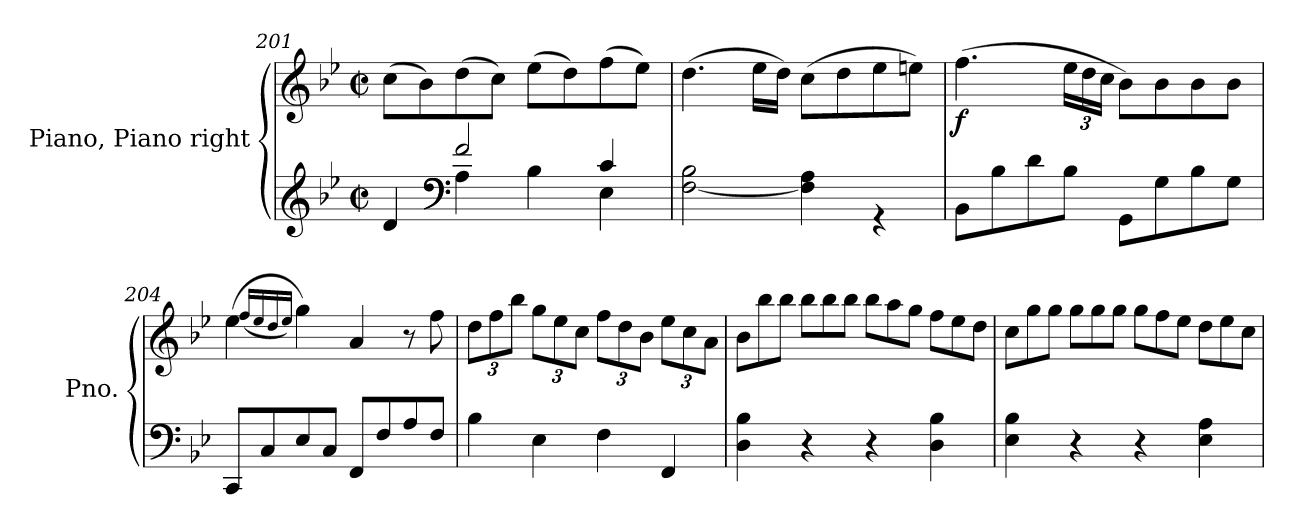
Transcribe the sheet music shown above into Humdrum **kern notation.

**kern	**kern	**dynam
*part1	*part1	*part1
*staff2	*staff1	*staff1/2
*I"Piano, Piano right	*	*
*I'Pno.	*	*
*clefG2	*clefG2	*
*k[b-e-]	*k[b-e-]	*
*M2/2	*M2/2	*
*met(c|)	*met(c|)	*
=201	=201	=201
*^	*	*
4d/	4ryy	(>8cc\L	.
.	.	8b-\)	.
*clefF4	*	*	*
2f/	4A\	(>8dd\	.
.	.	8cc\J)	.
.	4B-\	(>8ee-\L	.
.	.	8dd\)	.
4c/	4E-\	(>8ff\	.
.	.	8ee-\J)	.
*v	*v	*	*
=202	=202	=202
[2F\ 2B-\	(>4.dd\	.
.	16ee-\LL	.
.	16dd\JJ)	.
4F\] 4A\	(>8cc\L	.
.	8dd\	.
4rGG	8ee-\	.
.	8een\J)	.
=203	=203	=203
!	!	!LO:DY:b
8BB-\L	(>4.ff\	f
8B-\	.	.
8d\	.	.
*	*Xbrackettup	*
8B-\J	24ee-\LL	.
.	24dd\	.
.	24cc\JJ	.
8GG\L	8b-\L)	.
8G\	8b-\	.
8B-\	8b-\	.
8G\J	8b-\J	.
=204	=204	=204
8CC/L	(>4ee-\	.
8C/	.	.
.	(<16qff/LL	.
.	16qee-/	.
.	16qdd/	.
.	16qee-/JJ)	.
8E-/	4gg\)	.
8C/J	.	.
8FF/L	4a/	.
8F/	.	.
8A/	8r	.
8F/J	8ff\	.
=205	=205	=205
4B-\	12dd\L	.
.	12ff\	.
.	12bb-\J	.
4E-\	12gg\L	.
.	12ee-\	.
.	12cc\J	.
4F\	12ff\L	.
.	12dd\	.
.	12b-\J	.
4FF/	12ee-\L	.
.	12cc\	.
.	12a\J	.
=206	=206	=206
*	*Xtuplet	*
4D\ 4B-\	12b-\L	.
.	12bb-\	.
.	12bb-\J	.
4r	12bb-\L	.
.	12bb-\	.
.	12bb-\J	.
4r	12bb-\L	.
.	12aa\	.
.	12gg\J	.
4D\ 4B-\	12ff\L	.
.	12ee-\	.
.	12dd\J	.
=207	=207	=207
4E-\ 4B-\	12cc\L	.
.	12gg\	.
.	12gg\J	.
4r	12gg\L	.
.	12gg\	.
.	12gg\J	.
4r	12gg\L	.
.	12ff\	.
.	12ee-\J	.
4E-\ 4A\	12dd\L	.
.	12ee-\	.
.	12cc\J	.
=	=	=
*-	*-	*-
